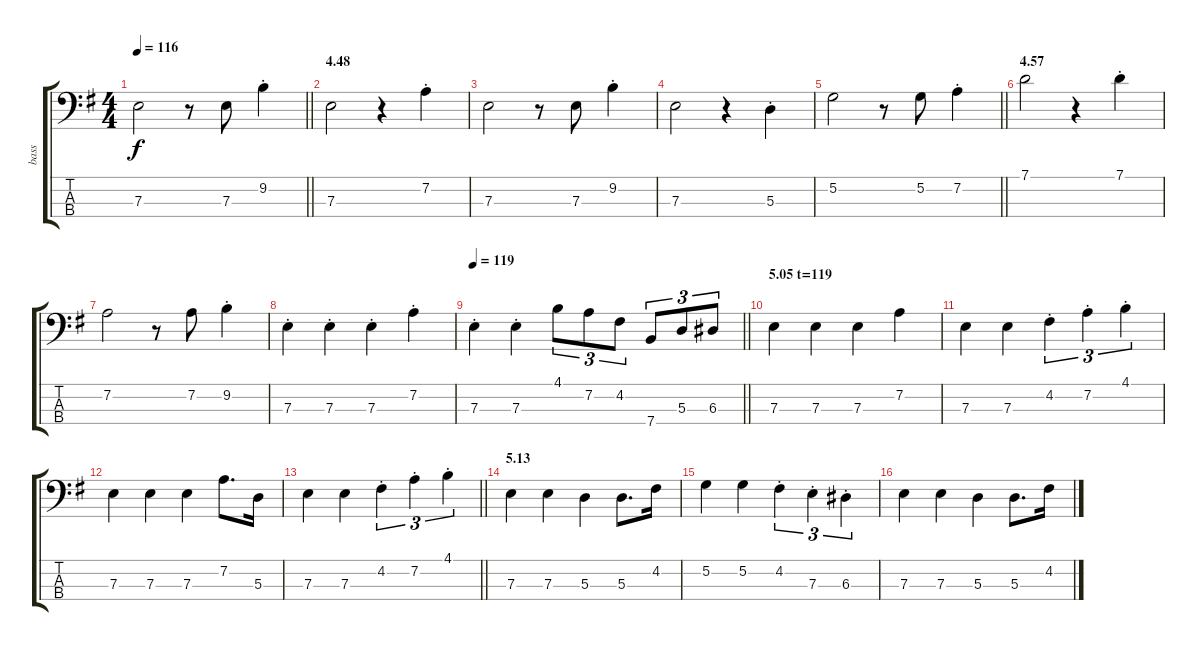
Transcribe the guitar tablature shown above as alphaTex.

\track ("bass" "bass") {instrument electricbassfinger}
\staff {score tabs}
\tuning (G2 D2 A1 E1) {hide}
\ts (4 4)
\tempo 116
\clef f4
\barLineRight lightlight
\ks g
7.3.2{dy f} r.8 7.3.8 9.2{st}.4 |
\section ("" "4.48")
7.3.2 r.4 7.2{st}.4 |
7.3.2 r.8 7.3.8 9.2{st}.4 |
7.3.2 r.4 5.3{st}.4 |
\barLineRight lightlight
5.2.2 r.8 5.2.8 7.2{st}.4 |
\section ("" "4.57")
7.1.2 r.4 7.1{st}.4 |
7.2.2 r.8 7.2.8 9.2{st}.4 |
7.3{st}.4 7.3{st}.4 7.3{st}.4 7.2{st}.4 |
\tempo 119
\barLineRight lightlight
7.3{st}.4 7.3{st}.4 4.1.8{tu (3 2)} 7.2.8{tu (3 2)} 4.2.8{tu (3 2)} 7.4.8{tu (3 2)} 5.3.8{tu (3 2)} 6.3.8{tu (3 2)} |
\section ("" "5.05 t=119")
7.3.4 7.3.4 7.3.4 7.2.4 |
7.3.4 7.3.4 4.2{st}.4{tu (3 2)} 7.2{st}.4{tu (3 2)} 4.1{st}.4{tu (3 2)} |
7.3.4 7.3.4 7.3.4 7.2.8{d} 5.3.16 |
\barLineRight lightlight
7.3.4 7.3.4 4.2{st}.4{tu (3 2)} 7.2{st}.4{tu (3 2)} 4.1{st}.4{tu (3 2)} |
\section ("" "5.13")
7.3.4 7.3.4 5.3.4 5.3.8{d} 4.2.16 |
5.2.4 5.2.4 4.2{st}.4{tu (3 2)} 7.3{st}.4{tu (3 2)} 6.3{st}.4{tu (3 2)} |
7.3.4 7.3.4 5.3.4 5.3.8{d} 4.2.16
